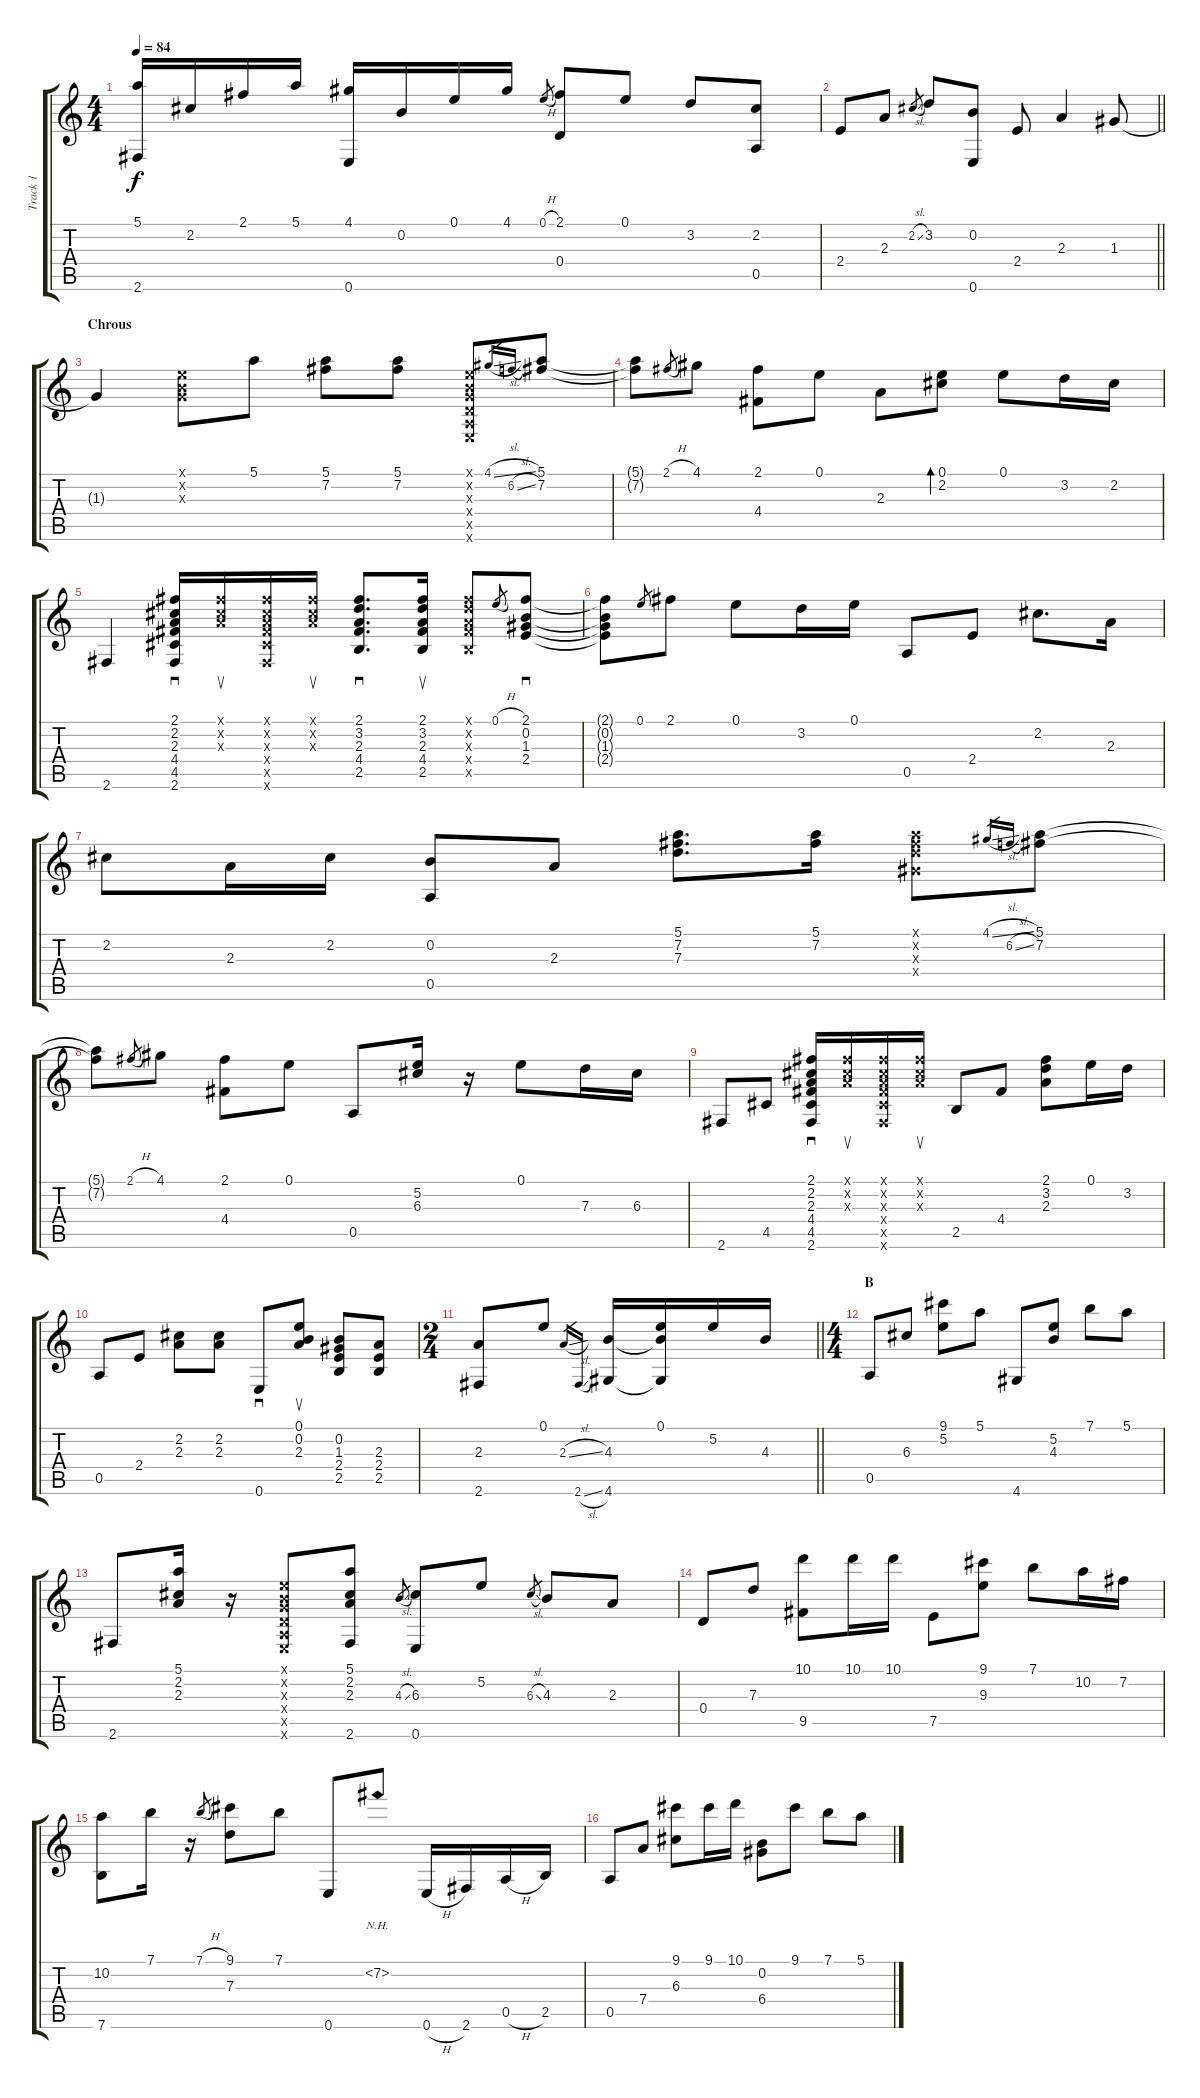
\track ("Track 1" "Track 1") {instrument acousticguitarsteel}
\staff {score tabs}
\tuning (E4 B3 G3 D3 A2 E2) {hide}
\ts (4 4)
\tempo 84
\clef g2
\ks c
(5.1 2.6).16{dy f} 2.2.16 2.1.16 5.1.16 (4.1 0.6).16 0.2.16 0.1.16 4.1.16 0.1{h}.8{gr} (2.1 0.4).8 0.1.8 3.2.8 (2.2 0.5).8 |
\barLineRight lightlight
2.4.8 2.3.8 2.2{sl}.8{gr} 3.2.8 (0.2 0.6).8 2.4.8 2.3.4 1.3.8 |
\section ("" "Chrous")
1.3{t}.4 (0.1{x} 0.2{x} 0.3{x}).8 5.1.8 (5.1 7.2).8 (5.1 7.2).8 (0.1{x} 0.2{x} 0.3{x} 0.4{x} 0.5{x} 0.6{x}).8 4.1{sl}.16{gr} 6.2{sl}.16{gr} (5.1 7.2).8 |
(5.1{t} 7.2{t}).8 2.1{h}.8{gr} 4.1.8 (2.1 4.4).8 0.1.8 2.3.8 (0.1 2.2).8{bd 240} 0.1.8 3.2.16 2.2.16 |
2.6.4 (2.1 2.2 2.3 4.4 4.5 2.6).16{sd} (2.1{x} 2.2{x} 2.3{x}).16{su} (2.1{x} 2.2{x} 2.3{x} 4.4{x} 4.5{x} 2.6{x}).16 (2.1{x} 2.2{x} 2.3{x}).16{su} (2.1 3.2 2.3 4.4 2.5).8{d sd} (2.1 3.2 2.3 4.4 2.5).16{su} (2.1{x} 3.2{x} 2.3{x} 4.4{x} 2.5{x}).8 0.1{h}.8{gr} (2.1 0.2 1.3 2.4).8{sd} |
(2.1{t} 0.2{t} 1.3{t} 2.4{t}).8 0.1.8{gr} 2.1.8 0.1.8 3.2.16 0.1.16 0.5.8 2.4.8 2.2.8{d} 2.3.16 |
2.2.8 2.3.16 2.2.16 (0.2 0.5).8 2.3.8 (5.1 7.2 7.3).8{d} (5.1 7.2).16 (5.1{x} 7.2{x} 7.3{x} 6.4{x}).8 4.1{sl}.16{gr} 6.2{sl}.16{gr} (5.1 7.2).8 |
(5.1{t} 7.2{t}).8 2.1{h}.8{gr} 4.1.8 (2.1 4.4).8 0.1.8 0.5.8 (5.2 6.3).16 r.16 0.1.8 7.3.16 6.3.16 |
2.6.8 4.5.8 (2.1 2.2 2.3 4.4 4.5 2.6).16{sd} (2.1{x} 2.2{x} 2.3{x}).16{su} (2.1{x} 2.2{x} 2.3{x} 4.4{x} 4.5{x} 2.6{x}).16 (2.1{x} 2.2{x} 2.3{x}).16{su} 2.5.8 4.4.8 (2.1 3.2 2.3).8 0.1.16 3.2.16 |
0.5.8 2.4.8 (2.2 2.3).8 (2.2 2.3).8 0.6.8{sd} (0.1 0.2 2.3).8{su} (0.2 1.3 2.4 2.5).8 (2.3 2.4 2.5).8 |
\ts (2 4)
\barLineRight lightlight
(2.3 2.6).8 0.1.8 2.3{sl}.16{gr} 2.6{sl}.16{gr} (4.3 4.6).16 (0.1 4.3{t} 4.6{t}).16 5.2.16 4.3.16 |
\ts (4 4)
\section ("" "B")
0.5.8 6.3.8 (9.1 5.2).8 5.1.8 4.6.8 (5.2 4.3).8 7.1.8 5.1.8 |
2.6.8 (5.1 2.2 2.3).16 r.16 (0.1{x} 0.2{x} 0.3{x} 0.4{x} 0.5{x} 0.6{x}).8 (5.1 2.2 2.3 2.6).8 4.3{sl}.8{gr} (6.3 0.6).8 5.2.8 6.3{sl}.8{gr} 4.3.8 2.3.8 |
0.4.8 7.3.8 (10.1 9.5).8 10.1.16 10.1.16 7.5.8 (9.1 9.3).8 7.1.8 10.2.16 7.2.16 |
(10.2 7.6).8 7.1.16 r.16 7.1{h}.8{gr} (9.1 7.3).8 7.1.8 0.6.8 7.2{nh}.8 0.6{h}.16 2.6.16 0.5{h}.16 2.5.16 |
0.5.8 7.4.8 (9.1 6.3).8 9.1.16 10.1.16 (0.2 6.4).8 9.1.8 7.1.8 5.1.8
